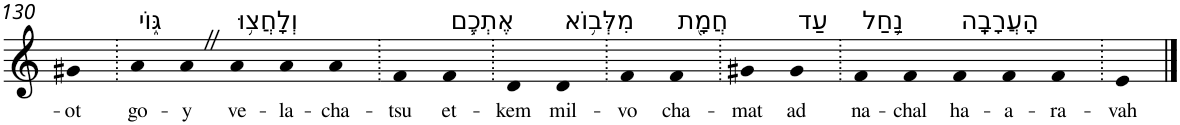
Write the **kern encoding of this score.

**kern	**text
*part1	*part1
*staff1	*staff1
*I"Piano	*
*I'Pno	*
!!LO:PB:g=z
*clefG2	*
*k[]	*
=130	=130
!	!LO:LY:b
4g#X	-ot
=131.	=131.
!LO:TX:a:t=גּ֑וֹי	!
!	!LO:LY:b
4a	go-
!	!LO:LY:b
4aZ	-y
!LO:TX:a:t=וְלָחֲצ֥וּ	!
!	!LO:LY:b
4a	ve-
!	!LO:LY:b
4a	-la-
!	!LO:LY:b
4a	-cha-
=132.	=132.
!	!LO:LY:b
4f	-tsu
!LO:TX:a:t=אֶתְכֶ֛ם	!
!	!LO:LY:b
4f	et-
=133.	=133.
!	!LO:LY:b
4d	-kem
!LO:TX:a:t=מִלְּב֥וֹא	!
!	!LO:LY:b
4d	mil-
=134.	=134.
!	!LO:LY:b
4f	-vo
!LO:TX:a:t=חֲמָ֖ת	!
!	!LO:LY:b
4f	cha-
=135.	=135.
!	!LO:LY:b
4g#X	-mat
!LO:TX:a:t=עַד	!
!	!LO:LY:b
4g#	ad
=136.	=136.
!LO:TX:a:t=נַ֥חַל	!
!	!LO:LY:b
4f	na-
!	!LO:LY:b
4f	-chal
!LO:TX:a:t=הָעֲרָבָֽה	!
!	!LO:LY:b
4f	ha-
!	!LO:LY:b
4f	-a-
!	!LO:LY:b
4f	-ra-
=137.	=137.
!	!LO:LY:b
4e	-vah
==	==
*-	*-
